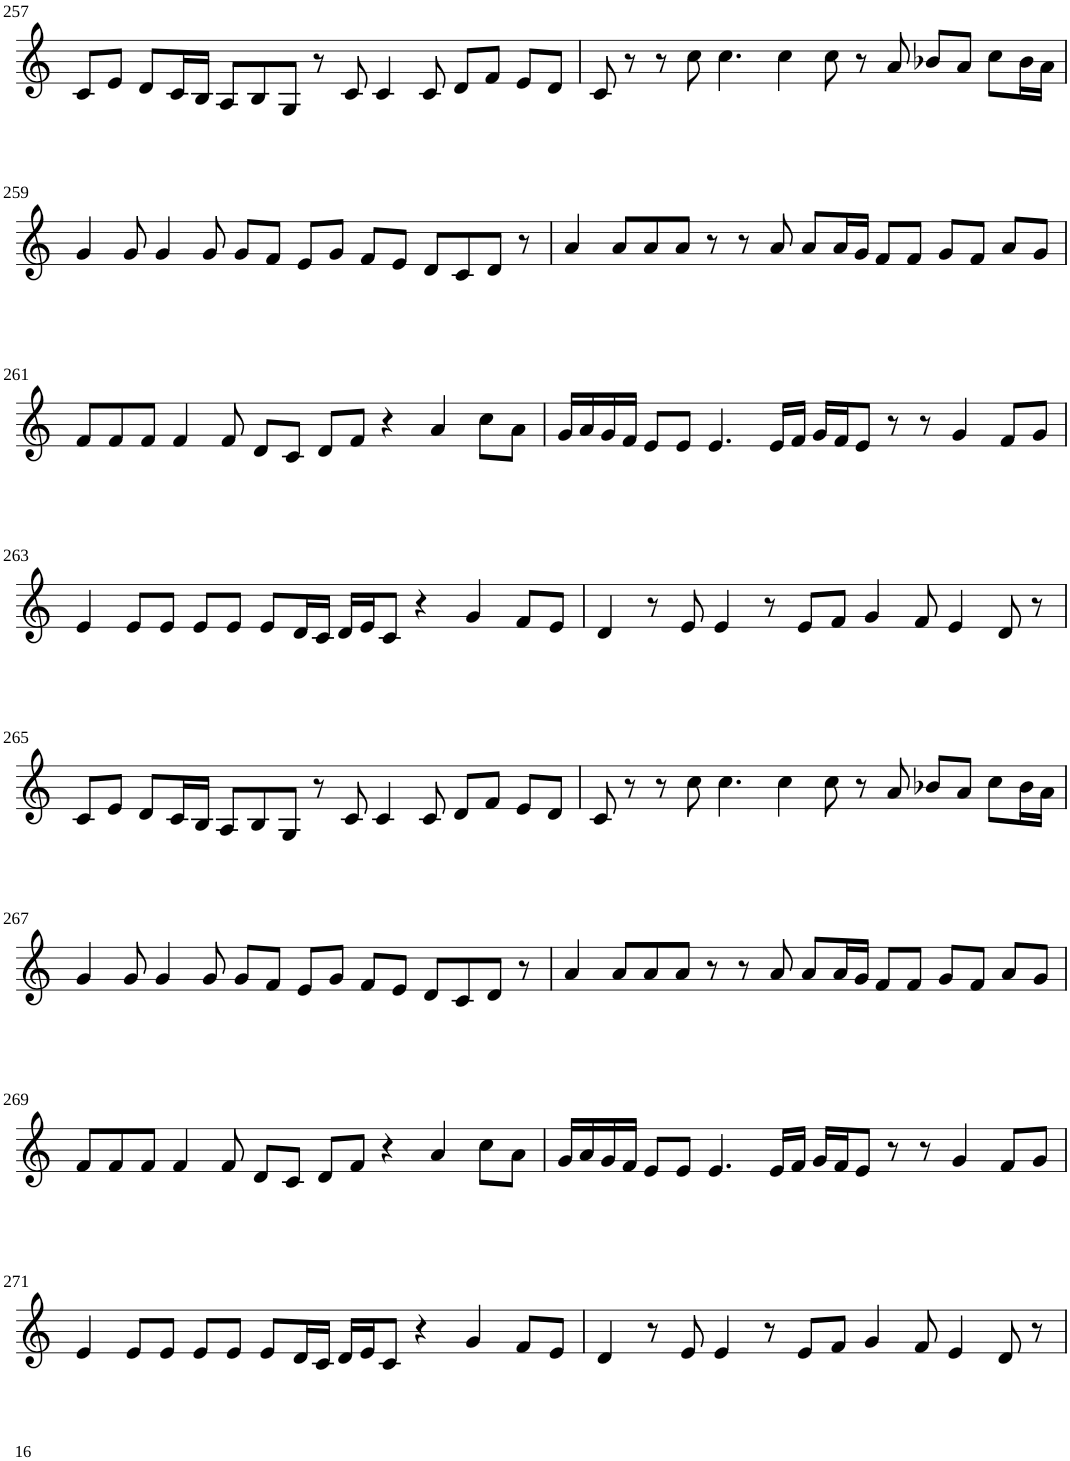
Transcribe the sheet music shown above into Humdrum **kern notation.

**kern
*part1
*staff1
*I"Violin
!!LO:PB:g=z
*clefG2
*k[]
*M8/4
=257
8c/L
8e/J
8d/L
16c/L
16B/JJ
8A/L
8B/
8G/J
8r
8c/
4c/
8c/
8d/L
8f/J
8e/L
8d/J
=258
8c/
8r
8r
8cc\
4.cc\
4cc\
8cc\
8r
8a/
8b-X/L
8a/J
8cc\L
16b-\L
16a\JJ
!!LO:LB:g=z
=259
4g/
8g/
4g/
8g/
8g/L
8f/J
8e/L
8g/J
8f/L
8e/J
8d/L
8c/
8d/J
8r
=260
4a/
8a/L
8a/
8a/J
8r
8r
8a/
8a/L
16a/L
16g/JJ
8f/L
8f/J
8g/L
8f/J
8a/L
8g/J
!!LO:LB:g=z
=261
8f/L
8f/
8f/J
4f/
8f/
8d/L
8c/J
8d/L
8f/J
4r
4a/
8cc\L
8a\J
=262
16g/LL
16a/
16g/
16f/JJ
8e/L
8e/J
4.e/
16e/LL
16f/JJ
16g/LL
16f/J
8e/J
8r
8r
4g/
8f/L
8g/J
!!LO:LB:g=z
=263
4e/
8e/L
8e/J
8e/L
8e/J
8e/L
16d/L
16c/JJ
16d/LL
16e/J
8c/J
4r
4g/
8f/L
8e/J
=264
4d/
8r
8e/
4e/
8r
8e/L
8f/J
4g/
8f/
4e/
8d/
8r
!!LO:LB:g=z
=265
8c/L
8e/J
8d/L
16c/L
16B/JJ
8A/L
8B/
8G/J
8r
8c/
4c/
8c/
8d/L
8f/J
8e/L
8d/J
=266
8c/
8r
8r
8cc\
4.cc\
4cc\
8cc\
8r
8a/
8b-X/L
8a/J
8cc\L
16b-\L
16a\JJ
!!LO:LB:g=z
=267
4g/
8g/
4g/
8g/
8g/L
8f/J
8e/L
8g/J
8f/L
8e/J
8d/L
8c/
8d/J
8r
=268
4a/
8a/L
8a/
8a/J
8r
8r
8a/
8a/L
16a/L
16g/JJ
8f/L
8f/J
8g/L
8f/J
8a/L
8g/J
!!LO:LB:g=z
=269
8f/L
8f/
8f/J
4f/
8f/
8d/L
8c/J
8d/L
8f/J
4r
4a/
8cc\L
8a\J
=270
16g/LL
16a/
16g/
16f/JJ
8e/L
8e/J
4.e/
16e/LL
16f/JJ
16g/LL
16f/J
8e/J
8r
8r
4g/
8f/L
8g/J
!!LO:LB:g=z
=271
4e/
8e/L
8e/J
8e/L
8e/J
8e/L
16d/L
16c/JJ
16d/LL
16e/J
8c/J
4r
4g/
8f/L
8e/J
=272
4d/
8r
8e/
4e/
8r
8e/L
8f/J
4g/
8f/
4e/
8d/
8r
=
*-
